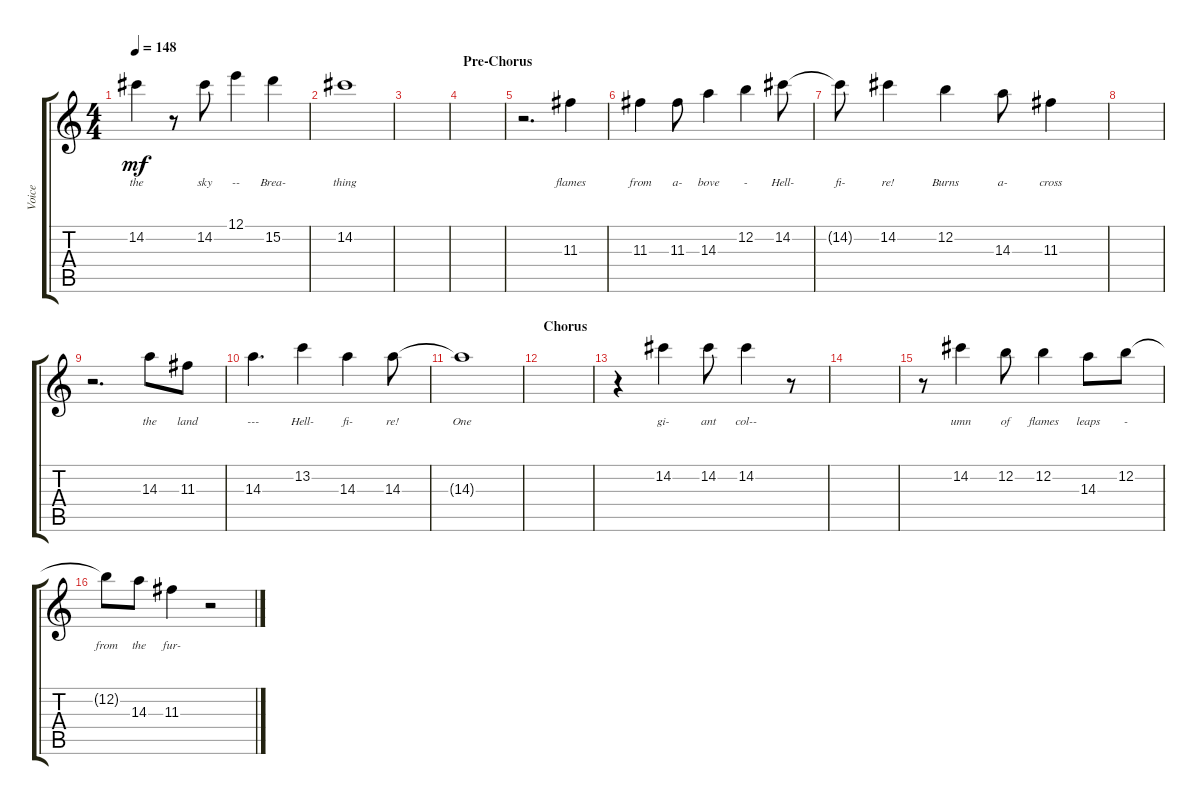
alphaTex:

\track ("Voice" "Voice") {instrument electricguitarclean}
\staff {score tabs}
\tuning (E4 B3 G3 D3 A2 E2) {hide}
\ts (4 4)
\tempo 148
\clef g2
\ks c
14.2.4{lyrics (0 "the") lyrics (1 "") lyrics (2 "") lyrics (3 "") lyrics (4 "") dy mf} r.8 14.2.8{lyrics (0 "sky") lyrics (1 "") lyrics (2 "") lyrics (3 "") lyrics (4 "")} 12.1.4{lyrics (0 "--") lyrics (1 "") lyrics (2 "") lyrics (3 "") lyrics (4 "")} 15.2.4{lyrics (0 "Brea-") lyrics (1 "") lyrics (2 "") lyrics (3 "") lyrics (4 "")} |
14.2.1{lyrics (0 "thing") lyrics (1 "") lyrics (2 "") lyrics (3 "") lyrics (4 "")} |
|
\section ("" "Pre-Chorus")
|
r.2{d} 11.3.4{lyrics (0 "flames") lyrics (1 "") lyrics (2 "") lyrics (3 "") lyrics (4 "")} |
11.3.4{lyrics (0 "from") lyrics (1 "") lyrics (2 "") lyrics (3 "") lyrics (4 "")} 11.3.8{lyrics (0 "a-") lyrics (1 "") lyrics (2 "") lyrics (3 "") lyrics (4 "")} 14.3.4{lyrics (0 "bove") lyrics (1 "") lyrics (2 "") lyrics (3 "") lyrics (4 "")} 12.2.4{lyrics (0 "-") lyrics (1 "") lyrics (2 "") lyrics (3 "") lyrics (4 "")} 14.2.8{lyrics (0 "Hell-") lyrics (1 "") lyrics (2 "") lyrics (3 "") lyrics (4 "")} |
14.2{t}.8{lyrics (0 "fi-") lyrics (1 "") lyrics (2 "") lyrics (3 "") lyrics (4 "")} 14.2.4{lyrics (0 "re!") lyrics (1 "") lyrics (2 "") lyrics (3 "") lyrics (4 "")} 12.2.4{lyrics (0 "Burns") lyrics (1 "") lyrics (2 "") lyrics (3 "") lyrics (4 "")} 14.3.8{lyrics (0 "a-") lyrics (1 "") lyrics (2 "") lyrics (3 "") lyrics (4 "")} 11.3.4{lyrics (0 "cross") lyrics (1 "") lyrics (2 "") lyrics (3 "") lyrics (4 "")} |
|
r.2{d} 14.3.8{lyrics (0 "the") lyrics (1 "") lyrics (2 "") lyrics (3 "") lyrics (4 "")} 11.3.8{lyrics (0 "land") lyrics (1 "") lyrics (2 "") lyrics (3 "") lyrics (4 "")} |
14.3.4{d lyrics (0 "---") lyrics (1 "") lyrics (2 "") lyrics (3 "") lyrics (4 "")} 13.2.4{lyrics (0 "Hell-") lyrics (1 "") lyrics (2 "") lyrics (3 "") lyrics (4 "")} 14.3.4{lyrics (0 "fi-") lyrics (1 "") lyrics (2 "") lyrics (3 "") lyrics (4 "")} 14.3.8{lyrics (0 "re!") lyrics (1 "") lyrics (2 "") lyrics (3 "") lyrics (4 "")} |
14.3{t}.1{lyrics (0 "One") lyrics (1 "") lyrics (2 "") lyrics (3 "") lyrics (4 "")} |
\section ("" "Chorus")
|
r.4 14.2.4{lyrics (0 "gi-") lyrics (1 "") lyrics (2 "") lyrics (3 "") lyrics (4 "")} 14.2.8{lyrics (0 "ant") lyrics (1 "") lyrics (2 "") lyrics (3 "") lyrics (4 "")} 14.2.4{lyrics (0 "col--") lyrics (1 "") lyrics (2 "") lyrics (3 "") lyrics (4 "")} r.8 |
|
r.8 14.2.4{lyrics (0 "umn") lyrics (1 "") lyrics (2 "") lyrics (3 "") lyrics (4 "")} 12.2.8{lyrics (0 "of") lyrics (1 "") lyrics (2 "") lyrics (3 "") lyrics (4 "")} 12.2.4{lyrics (0 "flames") lyrics (1 "") lyrics (2 "") lyrics (3 "") lyrics (4 "")} 14.3.8{lyrics (0 "leaps") lyrics (1 "") lyrics (2 "") lyrics (3 "") lyrics (4 "")} 12.2.8{lyrics (0 "-") lyrics (1 "") lyrics (2 "") lyrics (3 "") lyrics (4 "")} |
12.2{t}.8{lyrics (0 "from") lyrics (1 "") lyrics (2 "") lyrics (3 "") lyrics (4 "")} 14.3.8{lyrics (0 "the") lyrics (1 "") lyrics (2 "") lyrics (3 "") lyrics (4 "")} 11.3.4{lyrics (0 "fur-") lyrics (1 "") lyrics (2 "") lyrics (3 "") lyrics (4 "")} r.2
